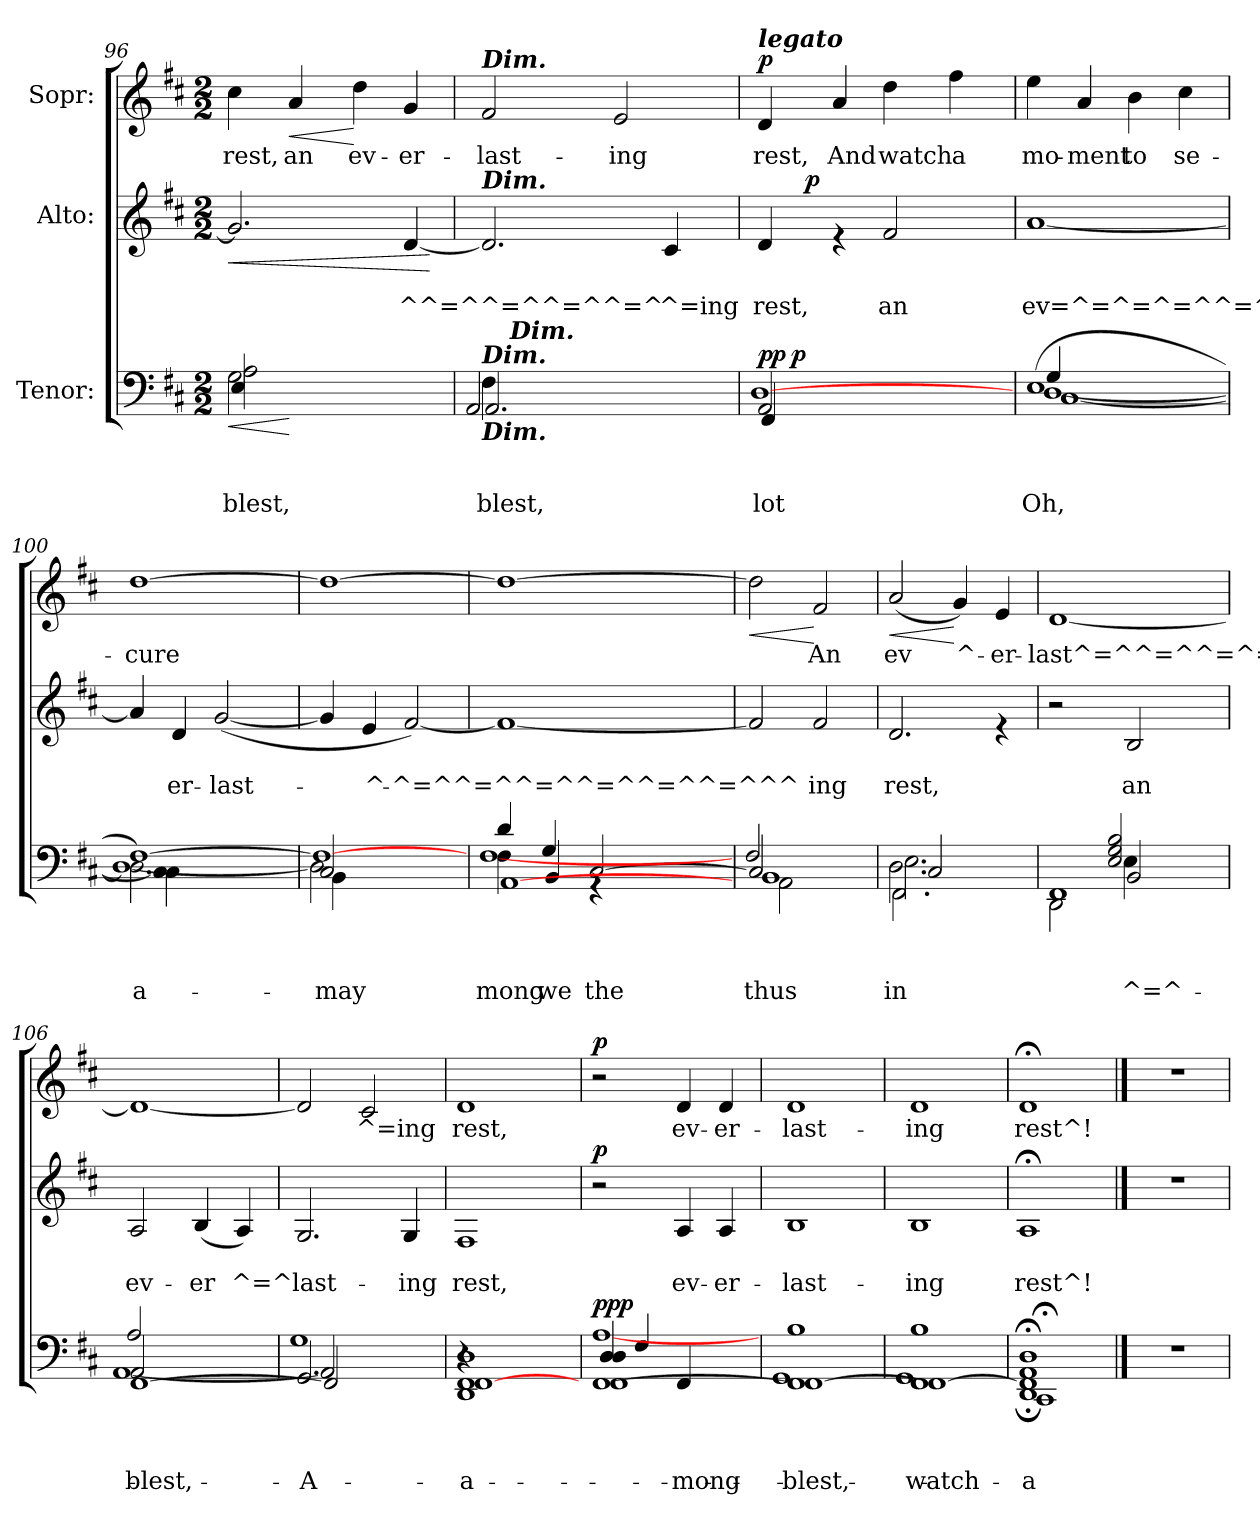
**kern	**text	**text	**text	**dynam	**kern	**text	**text	**dynam	**kern	**text	**dynam
*part3	*part3	*part3	*part3	*part3	*part2	*part2	*part2	*part2	*part1	*part1	*part1
*staff3	*staff3	*staff3	*staff3	*staff3	*staff2	*staff2	*staff2	*staff2	*staff1	*staff1	*staff1
*I"Tenor:	*	*	*	*	*I"Alto:	*	*	*	*I"Sopr:	*	*
*clefF4	*	*	*	*	*clefG2	*	*	*	*clefG2	*	*
*k[f#c#]	*	*	*	*	*k[f#c#]	*	*	*	*k[f#c#]	*	*
*D:	*	*	*	*	*D:	*	*	*	*D:	*	*
*M2/2	*	*	*	*	*M2/2	*	*	*	*M2/2	*	*
=96	=96	=96	=96	=96	=96	=96	=96	=96	=96	=96	=96
*^	*	*	*	*	*	*	*	*	*	*	*
!	!	!	!	!LO:LY:b	!LO:HP:b	!	!	!	!	!	!	!
*	*^	*	*	*	*	*	*	*	*	*	*	*
!	!	!	!	!	!LO:LY:b	!	!	!	!	!LO:HP:b	!	!LO:LY:b	!
*	*	*^	*	*	*	*	*	*	*	*	*	*	*
8..ryy	2G\	2A\	4E/	.	.	blest,	<	2.g/]	.	.	<	4cc#\	rest,	.
32ryy	.	.	.	.	.	.	.	.	.	.	.	.	.	.
!	!	!	!	!	!	!	!	!	!	!	!	!	!LO:LY:b	!LO:HP:b
16ryy	.	.	2ryy	.	.	.	[	.	.	.	.	4a/	an	<
8.ryy	.	.	.	.	.	.	.	.	.	.	.	.	.	.
!	!	!	!	!	!	!	!	!	!	!	!	!	!LO:LY:b	!
2ryy	2ryy	2ryy	.	.	.	.	.	.	.	.	.	4dd\	ev-	[
!	!	!	!	!	!	!	!	!	!	!LO:LY:b	!	!	!LO:LY:b	!
.	.	.	4ryy	.	.	.	.	[<4d/	.	^^=^^=^^=^^=^	.	4g/	-er-	.
*v	*v	*v	*v	*	*	*	*	*	*	*	*	*	*	*
.	.	.	.	.	.	.	.	[	.	.	.
=97	=97	=97	=97	=97	=97	=97	=97	=97	=97	=97	=97
*^	*	*	*	*	*	*	*	*	*	*	*
!	!	!	!	!	!	!	!	!	!	!LO:TX:a:Bi:t=Dim.	!	!
!	!	!	!	!	!	!LO:TX:a:Bi:t=Dim.	!	!	!	!	!	!
!LO:TX:a:Bi:t=Dim.	!	!	!	!	!	!	!	!	!	!	!	!
!LO:TX:b:Bi:t=Dim.	!	!	!	!	!	!	!	!	!	!	!	!
!	!	!	!	!LO:LY:b	!	!	!	!	!	!	!	!
*	*^	*	*	*	*	*	*	*	*	*	*	*
!	!	!	!	!	!LO:LY:b	!	!	!	!	!	!	!LO:LY:b	!
*	*	*^	*	*	*	*	*	*	*	*	*	*	*
16.ryy	4F#\	2.AA/	2AA/	.	.	blest,	.	2.d/]	.	.	.	2f#/	-last-	.
!LO:TX:a:Bi:t=Dim.	!	!	!	!	!	!	!	!	!	!	!	!	!	!
4ryy	.	.	.	.	.	.	.	.	.	.	.	.	.	.
.	4ryy	.	.	.	.	.	.	.	.	.	.	.	.	.
2ryy	.	.	.	.	.	.	.	.	.	.	.	.	.	.
!	!	!	!	!	!	!	!	!	!	!	!	!	!LO:LY:b	!
.	2ryy	.	4ryy	.	.	.	.	.	.	.	.	2e/	-ing	.
!	!	!	!	!	!	!	!	!	!	!LO:LY:b	!	!	!	!
.	.	4ryy	4ryy	.	.	.	.	4c#/	.	^=ing	.	.	.	.
8ryy	.	.	.	.	.	.	.	.	.	.	.	.	.	.
32ryy	.	.	.	.	.	.	.	.	.	.	.	.	.	.
=98	=98	=98	=98	=98	=98	=98	=98	=98	=98	=98	=98	=98	=98	=98
!	!	!	!	!	!	!	!	!	!	!	!	!LO:TX:a:Bi:t=legato	!	!
!	!	!	!	!	!	!LO:LY:b	!	!	!	!	!	!	!	!
!	!	!	!	!	!	!LO:LY:b	!LO:DY:a	!	!	!LO:LY:b	!	!	!LO:LY:b	!
!	!	!	!	!	!	!	!LO:DY:n=1:b	!	!	!	!	!	!	!LO:DY:a
*	*	*	*	*	*	*	*	*^	*	*	*	*	*	*
8ryy	2AA/	[>1D	4FF#/	.	.	lot	p p	4d/	8ryy	.	rest,	.	4d/	rest,	p
!	!	!	!	!	!	!	!LO:DY:n=2:a	!	!	!	!	!	!	!	!
2..ryy	.	.	.	.	.	.	p	.	32ryy	.	.	.	.	.	.
!	!	!	!	!	!	!	!	!	!	!	!	!LO:DY:a	!	!	!
.	.	.	.	.	.	.	.	.	2ryy	.	.	p	.	.	.
!	!	!	!	!	!	!	!	!	!	!	!	!	!	!LO:LY:b	!
.	.	.	2.ryy	.	.	.	.	4re	.	.	.	.	4a/	And	.
!	!	!	!	!	!	!	!	!	!	!	!LO:LY:b	!	!	!LO:LY:b	!
.	2ryy	.	.	.	.	.	.	2f#/	.	.	an	.	4dd\	watch	.
.	.	.	.	.	.	.	.	.	4ryy	.	.	.	.	.	.
!	!	!	!	!	!	!	!	!	!	!	!	!	!	!LO:LY:b	!
.	.	.	.	.	.	.	.	.	.	.	.	.	4ff#\	a	.
.	.	.	.	.	.	.	.	.	16.ryy	.	.	.	.	.	.
!!LO:LB:g=z
=99	=99	=99	=99	=99	=99	=99	=99	=99	=99	=99	=99	=99	=99	=99	=99
!	!	!	!	!	!	!LO:LY:b	!	!	!	!	!LO:LY:b	!	!	!LO:LY:b	!
*	*	*	*	*	*	*	*	*v	*v	*	*	*	*	*	*
(>1E	[>1D	4G/	[>1C#	.	.	Oh,	.	[<1a	.	ev=^=^=^=^^=^	.	4ee\	mo-	.
!	!	!	!	!	!	!	!	!	!	!	!	!	!LO:LY:b	!
.	.	2.ryy	.	.	.	.	.	.	.	.	.	4a/	-ment	.
!	!	!	!	!	!	!	!	!	!	!	!	!	!LO:LY:b	!
.	.	.	.	.	.	.	.	.	.	.	.	4b\	to	.
!	!	!	!	!	!	!	!	!	!	!	!	!	!LO:LY:b	!
.	.	.	.	.	.	.	.	.	.	.	.	4cc#\	se-	.
=100	=100	=100	=100	=100	=100	=100	=100	=100	=100	=100	=100	=100	=100	=100
!	!	!	!	!	!	!LO:LY:b	!	!	!	!	!	!	!LO:LY:b	!
2.D\)	1D_	[<1F#	4C#\] 4C#\	.	.	a-	.	4a/]	.	.	.	[>1dd	-cure	.
!	!	!	!	!	!	!	!	!	!	!LO:LY:b	!	!	!	!
.	.	.	2.ryy	.	.	.	.	4d/	.	er-	.	.	.	.
!	!	!	!	!	!	!	!	!	!	!LO:LY:b	!	!	!	!
.	.	.	.	.	.	.	.	(<[<2g/	.	-last-	.	.	.	.
4ryy	.	.	.	.	.	.	.	.	.	.	.	.	.	.
=101	=101	=101	=101	=101	=101	=101	=101	=101	=101	=101	=101	=101	=101	=101
!	!	!	!	!	!	!LO:LY:b	!	!	!	!	!	!	!	!
2C#/	2D\]	1F#_	4BB\	.	.	-may	.	4g/]	.	.	.	1dd_	.	.
!	!	!	!	!	!	!	!	!	!	!LO:LY:b	!	!	!	!
.	.	.	2.ryy	.	.	.	.	4e/	.	-^-	.	.	.	.
!	!	!	!	!	!	!	!	!	!	!LO:LY:b	!	!	!	!
2ryy	2ryy	.	.	.	.	.	.	[<2f#/)	.	-^=^^=^^=^^=^^=^^=^^^	.	.	.	.
=102	=102	=102	=102	=102	=102	=102	=102	=102	=102	=102	=102	=102	=102	=102
!	!	!	!	!	!	!LO:LY:b	!	!	!	!	!	!	!	!
4F#\	[<1F#	[>1AA	4d/	.	.	mong	.	1f#_	.	.	.	1dd_	.	.
!	!	!	!	!	!	!LO:LY:b	!	!	!	!	!	!	!	!
4G/	.	.	4BB/	.	.	we	.	.	.	.	.	.	.	.
!	!	!	!	!	!	!LO:LY:b	!	!	!	!	!	!	!	!
[<2C#/	.	.	4rGG	.	.	the	.	.	.	.	.	.	.	.
.	.	.	4ryy	.	.	.	.	.	.	.	.	.	.	.
=103	=103	=103	=103	=103	=103	=103	=103	=103	=103	=103	=103	=103	=103	=103
!	!	!	!	!	!	!LO:LY:b	!	!	!	!	!	!	!	!LO:HP:b
2C#/]	1BB	2F#/	2AA\	.	.	thus	.	2f#/]	.	.	.	2dd\]	.	<
!	!	!	!	!	!	!	!	!	!	!LO:LY:b	!	!	!LO:LY:b	!
2ryy	.	2ryy	2ryy	.	.	.	.	2f#/	.	ing	.	2f#/	An	[
=104	=104	=104	=104	=104	=104	=104	=104	=104	=104	=104	=104	=104	=104	=104
!	!	!	!	!	!	!LO:LY:b	!	!	!	!	!	!	!	!
!	!	!	!	!	!	!LO:LY:b	!	!	!	!LO:LY:b	!	!	!LO:LY:b	!LO:HP:b
2.D\	2.E\	2C#/	2.FF#\	.	.	in	.	2.d/	.	rest,	.	(<2a/	ev	<
!	!	!	!	!	!	!	!	!	!	!	!	!	!LO:LY:b	!
.	.	4ryy	.	.	.	.	.	.	.	.	.	4g/)	^-	[
!	!	!	!	!	!	!	!	!	!	!	!	!	!LO:LY:b	!
4ryy	4ryy	4ryy	4ryy	.	.	.	.	4re	.	.	.	4e/	-er-	.
!!LO:LB:g=z
=105	=105	=105	=105	=105	=105	=105	=105	=105	=105	=105	=105	=105	=105	=105
!	!	!	!	!	!	!	!	!	!	!	!	!	!LO:LY:b	!
1FF#	2DD\	2ryy	2ryy	.	.	.	.	2r	.	.	.	[<1d	-last^=^^=^^=^=^^=^	.
!	!	!	!	!	!	!LO:LY:b	!	!	!	!	!	!	!	!
!	!	!	!	!	!	!LO:LY:b	!	!	!	!LO:LY:b	!	!	!	!
.	2BB/	4E\	2E/ 2G/ 2B/	.	.	^=^-	.	2B/	.	an	.	.	.	.
.	.	4ryy	.	.	.	.	.	.	.	.	.	.	.	.
!!LO:LB:g=z
=106	=106	=106	=106	=106	=106	=106	=106	=106	=106	=106	=106	=106	=106	=106
!	!	!	!	!	!	!LO:LY:b	!	!	!	!	!	!	!	!
!	!	!	!	!	!	!LO:LY:b	!	!	!	!LO:LY:b	!	!	!	!
2AA/	[<1AA	[<1FF#	2A/	.	.	blest,	.	2A/	.	ev-	.	1d_	.	.
!	!	!	!	!	!	!	!	!	!	!LO:LY:b	!	!	!	!
2ryy	.	.	2ryy	.	.	.	.	(<4B/	.	-er	.	.	.	.
!	!	!	!	!	!	!	!	!	!	!LO:LY:b	!	!	!	!
.	.	.	.	.	.	.	.	4A/)	.	^=^	.	.	.	.
=107	=107	=107	=107	=107	=107	=107	=107	=107	=107	=107	=107	=107	=107	=107
!	!	!	!	!	!	!LO:LY:b	!	!	!	!LO:LY:b	!	!	!	!
2.GG/	2AA/]	2FF#/]	1G	.	.	A	.	2.G/	.	last-	.	2d/]	.	.
!	!	!	!	!	!	!	!	!	!	!	!	!	!LO:LY:b	!
.	2ryy	2ryy	.	.	.	.	.	.	.	.	.	2c#/	^=ing	.
!	!	!	!	!	!	!	!	!	!	!LO:LY:b	!	!	!	!
4ryy	.	.	.	.	.	.	.	4G/	.	-ing	.	.	.	.
=108	=108	=108	=108	=108	=108	=108	=108	=108	=108	=108	=108	=108	=108	=108
!	!	!	!	!	!	!LO:LY:b	!	!	!	!	!	!	!	!
!	!	!	!	!	!	!LO:LY:b	!	!	!	!LO:LY:b	!	!	!LO:LY:b	!
1FF#	1DD 1D	[<1FF#	4r	.	.	a-	.	1F#	.	rest,	.	1d	rest,	.
.	.	.	2.ryy	.	.	.	.	.	.	.	.	.	.	.
=109	=109	=109	=109	=109	=109	=109	=109	=109	=109	=109	=109	=109	=109	=109
!	!	!	!	!	!	!	!LO:DY:a	!	!	!	!	!	!	!
!	!	!	!	!	!	!	!LO:DY:n=1:a	!	!	!	!	!	!	!
!	!	!	!	!	!	!	!LO:DY:n=2:b	!	!	!	!LO:DY:a	!	!	!LO:DY:a
[<1FF#	[>1A	4D/ 4D/	1FF#	.	.	.	p p p	2r	.	.	p	2r	.	p
.	.	4F#/	.	.	.	.	.	.	.	.	.	.	.	.
!	!	!	!	!	!	!LO:LY:b	!	!	!	!LO:LY:b	!	!	!LO:LY:b	!
.	.	4FF#/	.	.	.	-mong	.	4A/	.	ev-	.	4d/	ev-	.
!	!	!	!	!	!	!	!	!	!	!LO:LY:b	!	!	!LO:LY:b	!
.	.	4ryy	.	.	.	.	.	4A/	.	-er-	.	4d/	-er-	.
=110	=110	=110	=110	=110	=110	=110	=110	=110	=110	=110	=110	=110	=110	=110
!	!	!	!	!	!	!LO:LY:b	!	!	!	!	!	!	!	!
!	!	!	!	!	!	!LO:LY:b	!	!	!	!LO:LY:b	!	!	!LO:LY:b	!
1FF#]	1GG	[<1FF#	1B	.	.	blest,	.	1B	.	-last-	.	1d	-last-	.
=111	=111	=111	=111	=111	=111	=111	=111	=111	=111	=111	=111	=111	=111	=111
!	!	!	!	!	!	!LO:LY:b	!	!	!	!	!	!	!	!
!	!	!	!	!	!	!LO:LY:b	!	!	!	!LO:LY:b	!	!	!LO:LY:b	!
1FF#	1GG	1FF#_	1B	.	.	watch	.	1B	.	-ing	.	1d	-ing	.
=112	=112	=112	=112	=112	=112	=112	=112	=112	=112	=112	=112	=112	=112	=112
!	!	!	!	!	!	!LO:LY:b	!	!	!	!	!	!	!	!
!	!	!	!	!	!	!LO:LY:b	!	!	!	!LO:LY:b	!	!	!LO:LY:b	!
1AA;<	1DD;< 1D;<	1FF#]	1CC#;	.	.	a	.	1A;	.	rest^!	.	1d;	rest^!	.
*v	*v	*v	*v	*	*	*	*	*	*	*	*	*	*	*
!!LO:LB:g=z
==113	==113	==113	==113	==113	==113	==113	==113	==113	==113	==113	==113
1r	.	.	.	.	1r	.	.	.	1r	.	.
=	=	=	=	=	=	=	=	=	=	=	=
*-	*-	*-	*-	*-	*-	*-	*-	*-	*-	*-	*-
